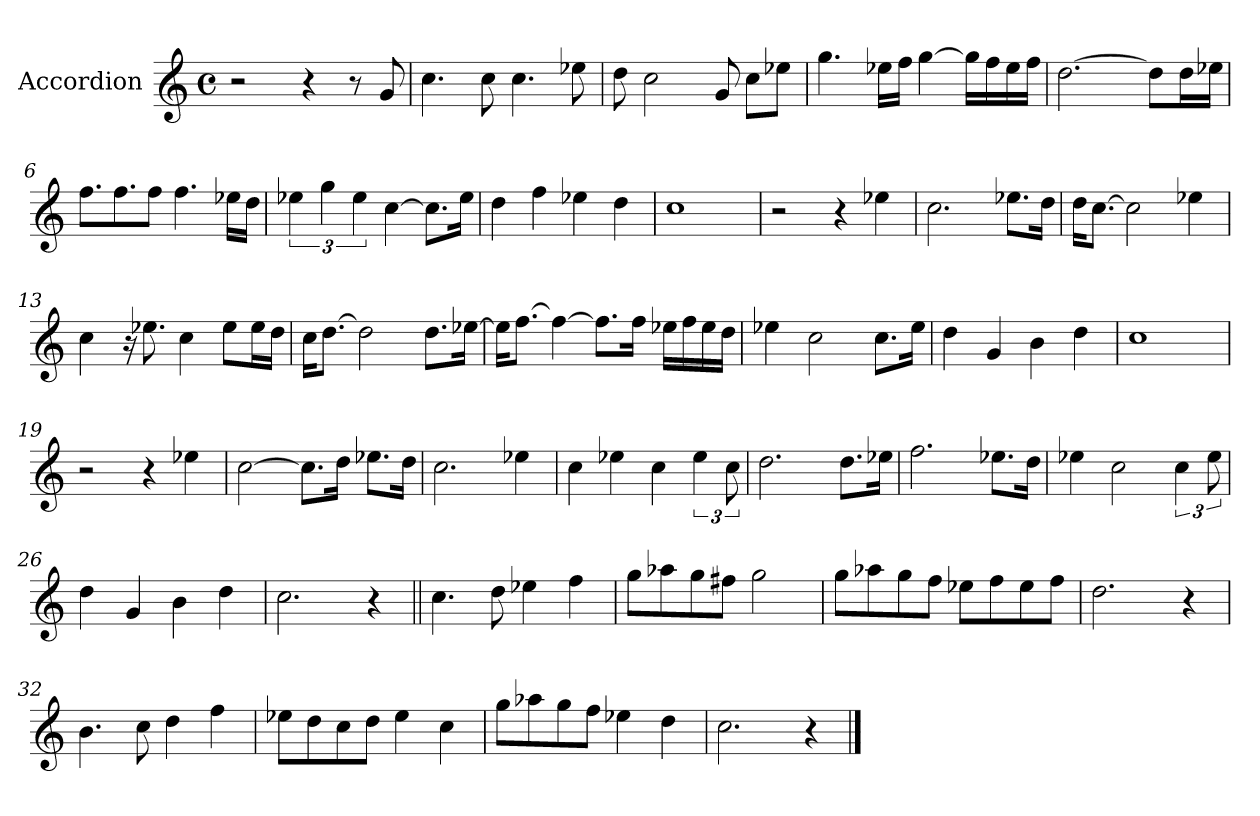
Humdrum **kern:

**kern
*part1
*staff1
*I"Accordion
*clefG2
*k[]
*C:
*M4/4
*met(c)
=1
2r
4r
8r
8g/
=2
4.cc\
8cc\
4.cc\
8ee-X\
=3
8dd\
2cc\
8g/
8cc\L
8ee-X\J
=4
4.gg\
16ee-X\LL
16ff\JJ
[4gg\
16gg\LL]
16ff\
16ee-\
16ff\JJ
=5
[2.dd\
8dd\L]
16dd\L
16ee-X\JJ
!!LO:LB:g=z
=6
8.ff\L
8.ff\
8ff\J
4.ff\
16ee-X\LL
16dd\JJ
=7
6ee-X\
6gg\
6ee-\
[4cc\
8.cc\L]
16ee-\Jk
=8
4dd\
4ff\
4ee-X\
4dd\
=9
1cc
!!LO:LB:g=z
=10
2r
4r
4ee-X\
=11
2.cc\
8.ee-X\L
16dd\Jk
=12
16dd\KL
[8.cc\J
2cc\]
4ee-X\
=13
4cc\
16r
8.ee-X\
4cc\
8ee-\L
16ee-\L
16dd\JJ
=14
16cc\KL
[8.dd\J
2dd\]
8.dd\L
[16ee-X\Jk
!!LO:LB:g=z
=15
16ee-\KL]
[8.ff\J
4ff\_
8.ff\L]
16ff\Jk
16ee-X\LL
16ff\
16ee-\
16dd\JJ
=16
4ee-X\
2cc\
8.cc\L
16ee-\Jk
=17
4dd\
4g/
4b\
4dd\
=18
1cc
!!LO:LB:g=z
=19
2r
4r
4ee-X\
=20
[2cc\
8.cc\L]
16dd\Jk
8.ee-X\L
16dd\Jk
=21
2.cc\
4ee-X\
=22
4cc\
4ee-X\
4cc\
6ee-\
12cc\
=23
2.dd\
8.dd\L
16ee-X\Jk
!!LO:LB:g=z
=24
2.ff\
8.ee-X\L
16dd\Jk
=25
4ee-X\
2cc\
6cc\
12ee-\
=26
4dd\
4g/
4b\
4dd\
=27
2.cc\
4r
!!LO:LB:g=z
=28||
4.cc\
8dd\
4ee-X\
4ff\
=29
8gg\L
8aa-X\
8gg\
8ff#X\J
2gg\
=30
8gg\L
8aa-X\
8gg\
8ff\J
8ee-X\L
8ff\
8ee-\
8ff\J
=31
2.dd\
4r
=32
4.b\
8cc\
4dd\
4ff\
!!LO:LB:g=z
=33
8ee-X\L
8dd\
8cc\
8dd\J
4ee-\
4cc\
=34
8gg\L
8aa-X\
8gg\
8ff\J
4ee-X\
4dd\
=35
2.cc\
4r
==
*-
